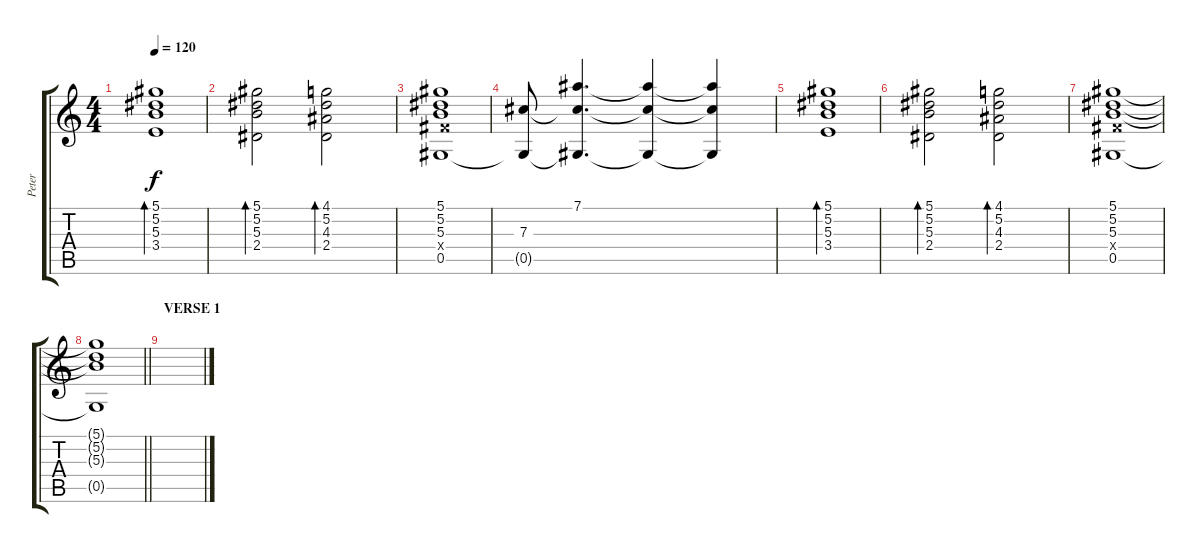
\track ("Peter" "Peter") {instrument overdrivenguitar}
\staff {score tabs}
\tuning (Eb4 Bb3 Gb3 Db3 Ab2 Eb2) {hide}
\ts (4 4)
\tempo 120
\clef g2
\ks c
(5.1 5.2 5.3 3.4).1{bd 240 dy f} |
(5.1 5.2 5.3 2.4).2{bd 120} (4.1 5.2 4.3 2.4).2{bd 120} |
(5.1 5.2 5.3 5.4{x} 0.5).1 |
(7.3 0.5{t}).8 (7.1 7.3{t} 0.5{t}).4{d} (7.1{t} 7.3{t} 0.5{t}).4 (7.1{t} 7.3{t} 0.5{t}).4 |
(5.1 5.2 5.3 3.4).1{bd 240} |
(5.1 5.2 5.3 2.4).2{bd 120} (4.1 5.2 4.3 2.4).2{bd 120} |
(5.1 5.2 5.3 5.4{x} 0.5).1 |
\barLineRight lightlight
(5.1{t} 5.2{t} 5.3{t} 0.5{t}).1 |
\section ("" "VERSE 1")
